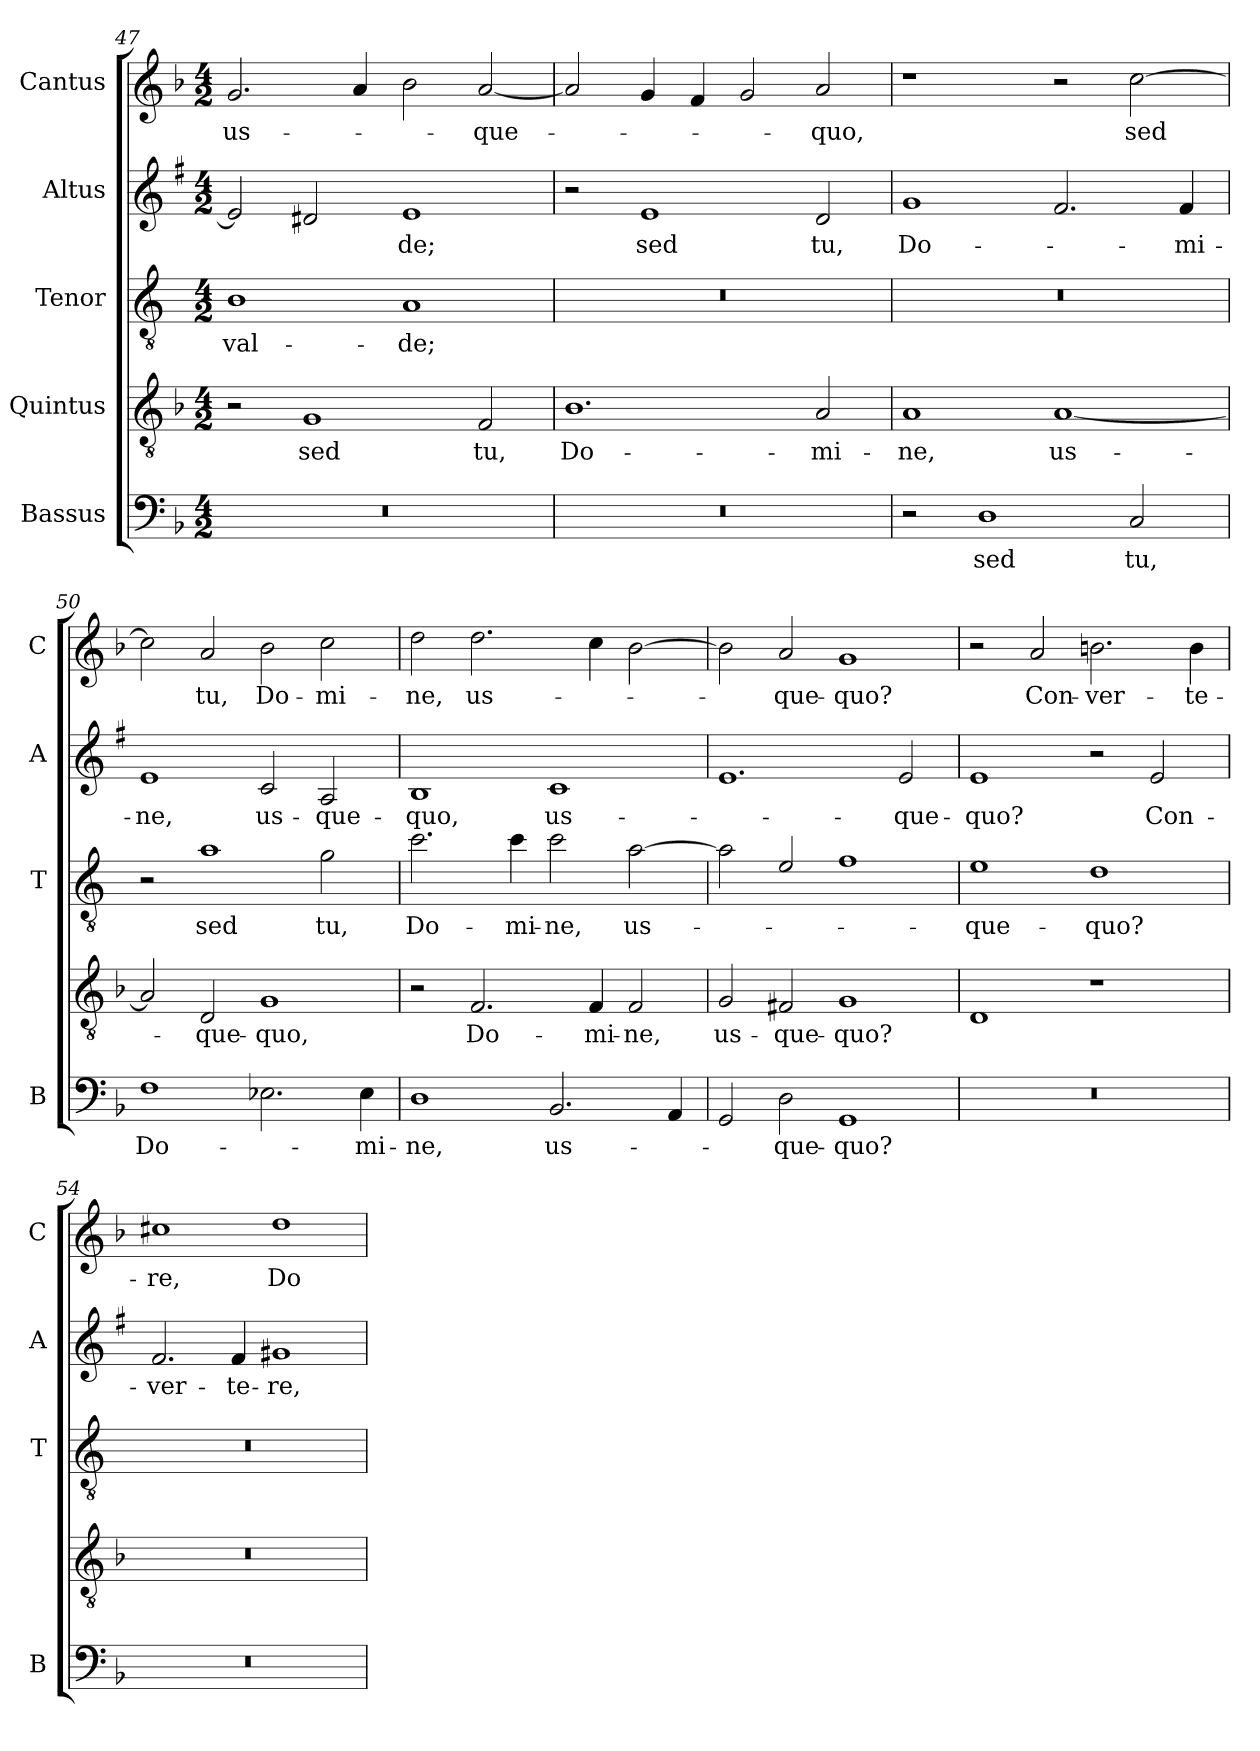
**kern	**text	**kern	**text	**kern	**text	**kern	**text	**kern	**text
*part5	*part5	*part4	*part4	*part3	*part3	*part2	*part2	*part1	*part1
*staff5	*staff5	*staff4	*staff4	*staff3	*staff3	*staff2	*staff2	*staff1	*staff1
*I"Bassus	*	*I"Quintus	*	*I"Tenor	*	*I"Altus	*	*I"Cantus	*
*I'B	*	*	*	*I'T	*	*I'A	*	*I'C	*
*clefF4	*	*clefGv2	*	*clefGv2	*	*clefG2	*	*clefG2	*
*	*	*	*	*ITrd4c7	*	*ITrd1c2	*	*	*
*k[b-]	*	*k[b-]	*	*k[b-]	*	*k[b-]	*	*k[b-]	*
*F:	*	*F:	*	*F:	*	*F:	*	*F:	*
*M4/2	*	*M4/2	*	*M4/2	*	*M4/2	*	*M4/2	*
=47	=47	=47	=47	=47	=47	=47	=47	=47	=47
!	!	!	!	!	!LO:LY:b	!	!	!	!LO:LY:b
0r	.	2r	.	1E	val-	2d/]	.	2.g/	us-
!	!	!	!LO:LY:b	!	!	!	!	!	!
.	.	1G	sed	.	.	2c#X/	.	.	.
.	.	.	.	.	.	.	.	4a/	.
!	!	!	!	!	!LO:LY:b	!	!LO:LY:b	!	!
.	.	.	.	1D	-de;	1d	-de;	2b-\	.
!	!	!	!LO:LY:b	!	!	!	!	!	!LO:LY:b
.	.	2F/	tu,	.	.	.	.	[2a/	-que-
!!LO:LB:g=z
=48	=48	=48	=48	=48	=48	=48	=48	=48	=48
!	!	!	!LO:LY:b	!	!	!	!	!	!
0r	.	1.B-	Do-	0r	.	2r	.	2a/]	.
!	!	!	!	!	!	!	!LO:LY:b	!	!
.	.	.	.	.	.	1d	sed	4g/	.
.	.	.	.	.	.	.	.	4f/	.
.	.	.	.	.	.	.	.	2g/	.
!	!	!	!LO:LY:b	!	!	!	!LO:LY:b	!	!LO:LY:b
.	.	2A/	-mi-	.	.	2c/	tu,	2a/	-quo,
=49	=49	=49	=49	=49	=49	=49	=49	=49	=49
!	!	!	!LO:LY:b	!	!	!	!LO:LY:b	!	!
2r	.	1A	-ne,	0r	.	1f	Do-	1r	.
!	!LO:LY:b	!	!	!	!	!	!	!	!
1D	sed	.	.	.	.	.	.	.	.
!	!	!	!LO:LY:b	!	!	!	!	!	!
.	.	[1A	us-	.	.	2.e/	.	2r	.
!	!LO:LY:b	!	!	!	!	!	!	!	!LO:LY:b
2C/	tu,	.	.	.	.	.	.	[2cc\	sed
!	!	!	!	!	!	!	!LO:LY:b	!	!
.	.	.	.	.	.	4e/	-mi-	.	.
=50	=50	=50	=50	=50	=50	=50	=50	=50	=50
!	!LO:LY:b	!	!	!	!	!	!LO:LY:b	!	!
1F	Do-	2A/]	.	2r	.	1d	-ne,	2cc\]	.
!	!	!	!LO:LY:b	!	!LO:LY:b	!	!	!	!LO:LY:b
.	.	2D/	-que-	1d	sed	.	.	2a/	tu,
!	!	!	!LO:LY:b	!	!	!	!LO:LY:b	!	!LO:LY:b
2.E-X\	.	1G	-quo,	.	.	2B-/	us-	2b-\	Do-
!	!	!	!	!	!LO:LY:b	!	!LO:LY:b	!	!LO:LY:b
.	.	.	.	2c\	tu,	2G/	-que-	2cc\	-mi-
!	!LO:LY:b	!	!	!	!	!	!	!	!
4E-\	-mi-	.	.	.	.	.	.	.	.
=51	=51	=51	=51	=51	=51	=51	=51	=51	=51
!	!LO:LY:b	!	!	!	!LO:LY:b	!	!LO:LY:b	!	!LO:LY:b
1D	-ne,	2r	.	2.f\	Do-	1A	-quo,	2dd\	-ne,
!	!	!	!LO:LY:b	!	!	!	!	!	!LO:LY:b
.	.	2.F/	Do-	.	.	.	.	2.dd\	us-
!	!	!	!	!	!LO:LY:b	!	!	!	!
.	.	.	.	4f\	-mi-	.	.	.	.
!	!LO:LY:b	!	!	!	!LO:LY:b	!	!LO:LY:b	!	!
2.BB-/	us-	.	.	2f\	-ne,	1B-	us-	.	.
!	!	!	!LO:LY:b	!	!	!	!	!	!
.	.	4F/	-mi-	.	.	.	.	4cc\	.
!	!	!	!LO:LY:b	!	!LO:LY:b	!	!	!	!
.	.	2F/	-ne,	[2d\	us-	.	.	[2b-\	.
4AA/	.	.	.	.	.	.	.	.	.
=52	=52	=52	=52	=52	=52	=52	=52	=52	=52
!	!	!	!LO:LY:b	!	!	!	!	!	!
2GG/	.	2G/	us-	2d\]	.	1.d	.	2b-\]	.
!	!LO:LY:b	!	!LO:LY:b	!	!	!	!	!	!LO:LY:b
2D\	-que-	2F#X/	-que-	2A/	.	.	.	2a/	-que-
!	!LO:LY:b	!	!LO:LY:b	!	!	!	!	!	!LO:LY:b
1GG	-quo?	1G	-quo?	1B-	.	.	.	1g	-quo?
!	!	!	!	!	!	!	!LO:LY:b	!	!
.	.	.	.	.	.	2d/	-que-	.	.
=53	=53	=53	=53	=53	=53	=53	=53	=53	=53
!	!	!	!	!	!LO:LY:b	!	!LO:LY:b	!	!
0r	.	1D	.	1A	-que-	1d	-quo?	2r	.
!	!	!	!	!	!	!	!	!	!LO:LY:b
.	.	.	.	.	.	.	.	2a/	Con-
!	!	!	!	!	!LO:LY:b	!	!	!	!LO:LY:b
.	.	1r	.	1G	-quo?	2r	.	2.bn\	-ver-
!	!	!	!	!	!	!	!LO:LY:b	!	!
.	.	.	.	.	.	2d/	Con-	.	.
!	!	!	!	!	!	!	!	!	!LO:LY:b
.	.	.	.	.	.	.	.	4b\	-te-
!!LO:PB:g=z
=54	=54	=54	=54	=54	=54	=54	=54	=54	=54
!	!	!	!	!	!	!	!LO:LY:b	!	!LO:LY:b
0r	.	0r	.	0r	.	2.e/	-ver-	1cc#X	-re,
!	!	!	!	!	!	!	!LO:LY:b	!	!
.	.	.	.	.	.	4e/	-te-	.	.
!	!	!	!	!	!	!	!LO:LY:b	!	!LO:LY:b
.	.	.	.	.	.	1f#X	-re,	1dd	Do-
=	=	=	=	=	=	=	=	=	=
*-	*-	*-	*-	*-	*-	*-	*-	*-	*-
